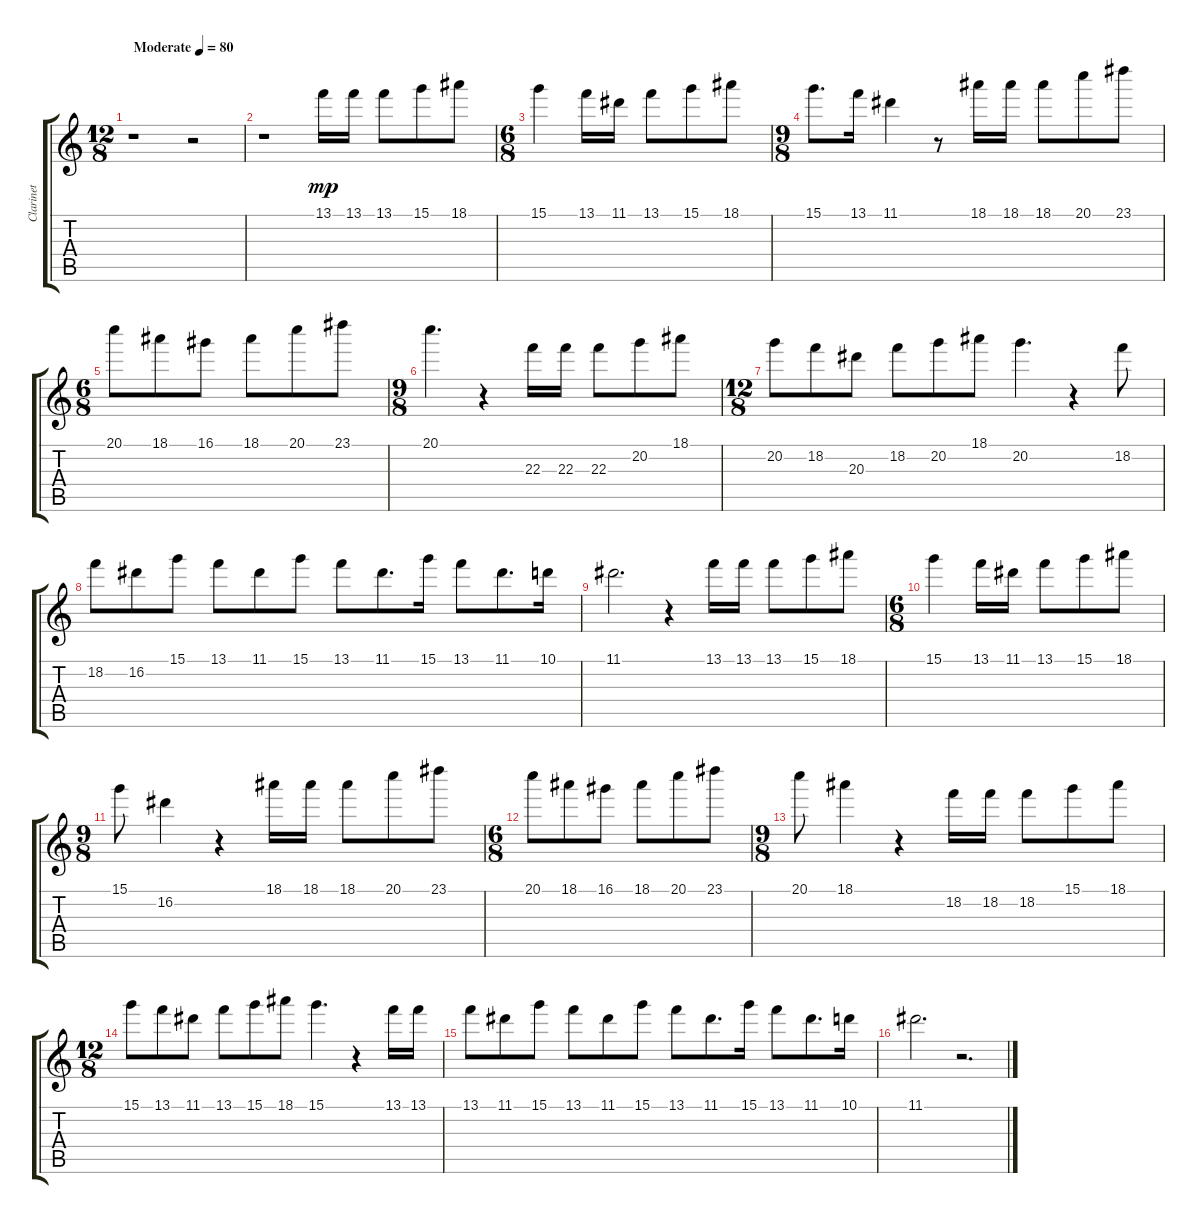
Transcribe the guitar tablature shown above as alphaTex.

\track ("Clarinet" "Clarinet") {instrument acousticguitarsteel}
\staff {score tabs}
\tuning (E4 B3 G3 D3 A2 E2) {hide}
\ts (12 8)
\tempo (80 "Moderate")
\clef g2
\ks c
r.1{dy mp instrument acousticguitarsteel} r.2 |
r.1 13.1.16 13.1.16 13.1.8 15.1.8 18.1.8 |
\ts (6 8)
15.1.4 13.1.16 11.1.16 13.1.8 15.1.8 18.1.8 |
\ts (9 8)
15.1.8{d} 13.1.16 11.1.4 r.8 18.1.16 18.1.16 18.1.8 20.1.8 23.1.8 |
\ts (6 8)
20.1.8 18.1.8 16.1.8 18.1.8 20.1.8 23.1.8 |
\ts (9 8)
20.1.4{d} r.4 22.3.16 22.3.16 22.3.8 20.2.8 18.1.8 |
\ts (12 8)
20.2.8 18.2.8 20.3.8 18.2.8 20.2.8 18.1.8 20.2.4{d} r.4 18.2.8 |
18.2.8 16.2.8 15.1.8 13.1.8 11.1.8 15.1.8 13.1.8 11.1.8{d} 15.1.16 13.1.8 11.1.8{d} 10.1.16 |
11.1.2{d} r.4 13.1.16 13.1.16 13.1.8 15.1.8 18.1.8 |
\ts (6 8)
15.1.4 13.1.16 11.1.16 13.1.8 15.1.8 18.1.8 |
\ts (9 8)
15.1.8 16.2.4 r.4 18.1.16 18.1.16 18.1.8 20.1.8 23.1.8 |
\ts (6 8)
20.1.8 18.1.8 16.1.8 18.1.8 20.1.8 23.1.8 |
\ts (9 8)
20.1.8 18.1.4 r.4 18.2.16 18.2.16 18.2.8 15.1.8 18.1.8 |
\ts (12 8)
15.1.8 13.1.8 11.1.8 13.1.8 15.1.8 18.1.8 15.1.4{d} r.4 13.1.16 13.1.16 |
13.1.8 11.1.8 15.1.8 13.1.8 11.1.8 15.1.8 13.1.8 11.1.8{d} 15.1.16 13.1.8 11.1.8{d} 10.1.16 |
11.1.2{d} r.2{d}
